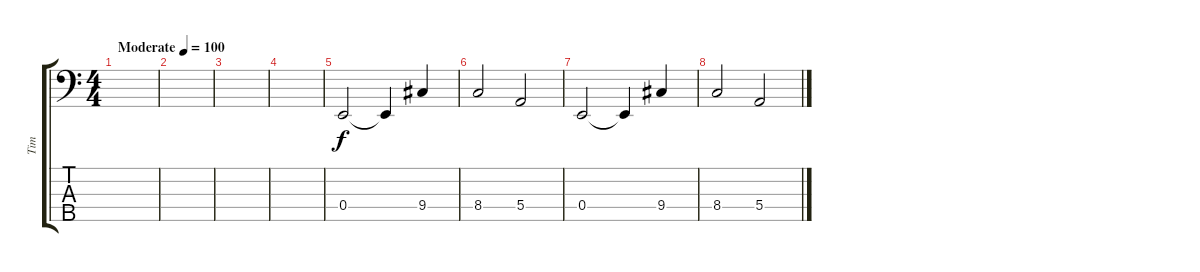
\track ("Tim" "Tim") {instrument electricbassfinger}
\staff {score tabs}
\tuning (G2 D2 A1 E1 B0) {hide}
\ts (4 4)
\tempo (100 "Moderate")
\clef f4
\ks c
|
|
|
|
0.4.2 0.4{t}.4 9.4.4 |
8.4.2 5.4.2 |
0.4.2 0.4{t}.4 9.4.4 |
8.4.2 5.4.2
